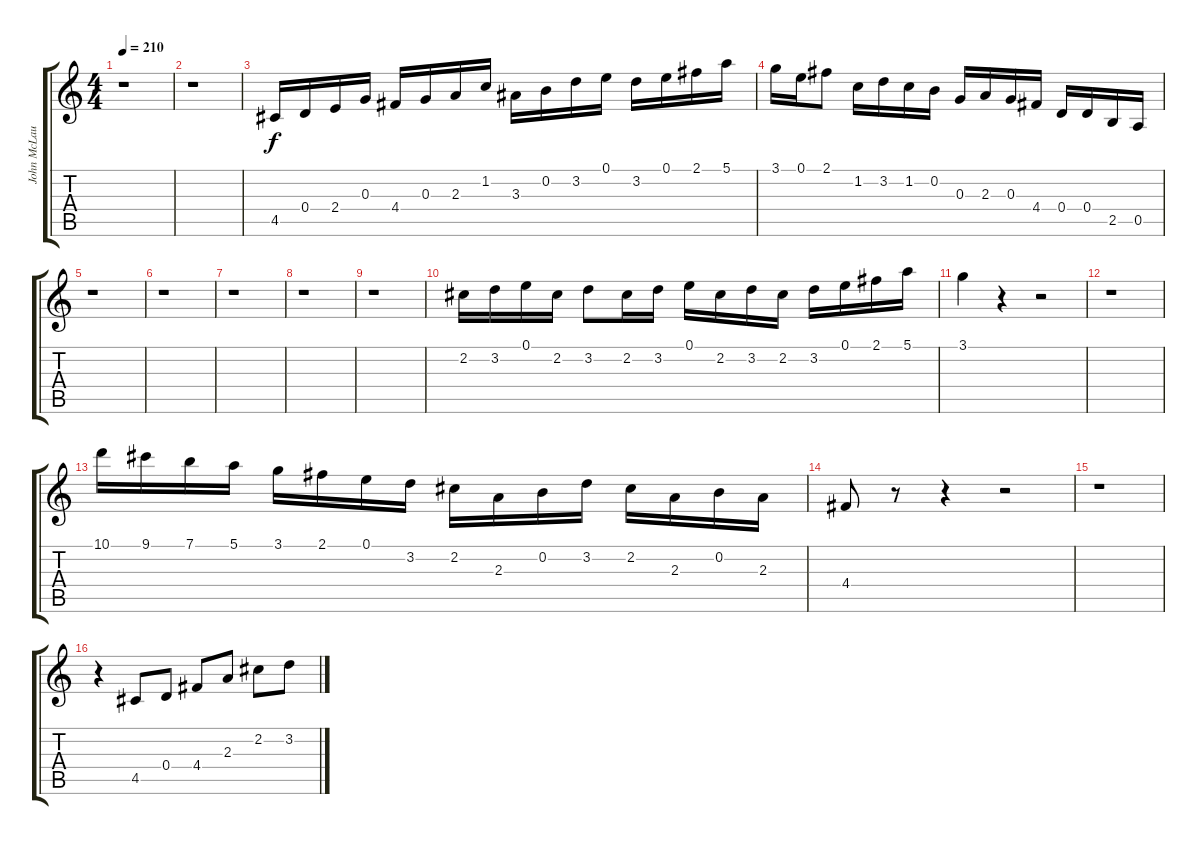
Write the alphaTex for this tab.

\track ("John McLaughlin" "John McLau") {instrument acousticguitarnylon}
\staff {score tabs}
\tuning (E4 B3 G3 D3 A2 E2) {hide}
\ts (4 4)
\tempo 210
\clef g2
\ks c
r.1{dy f} |
r.1 |
4.5.16 0.4.16 2.4.16 0.3.16 4.4.16 0.3.16 2.3.16 1.2.16 3.3.16 0.2.16 3.2.16 0.1.16 3.2.16 0.1.16 2.1.16 5.1.16 |
3.1.16 0.1.16 2.1.8 1.2.16 3.2.16 1.2.16 0.2.16 0.3.16 2.3.16 0.3.16 4.4.16 0.4.16 0.4.16 2.5.16 0.5.16 |
r.1 |
r.1 |
r.1 |
r.1 |
r.1 |
2.2.16 3.2.16 0.1.16 2.2.16 3.2.8 2.2.16 3.2.16 0.1.16 2.2.16 3.2.16 2.2.16 3.2.16 0.1.16 2.1.16 5.1.16 |
3.1.4 r.4 r.2 |
r.1 |
10.1.16 9.1.16 7.1.16 5.1.16 3.1.16 2.1.16 0.1.16 3.2.16 2.2.16 2.3.16 0.2.16 3.2.16 2.2.16 2.3.16 0.2.16 2.3.16 |
4.4.8 r.8 r.4 r.2 |
r.1 |
r.4 4.5.8 0.4.8 4.4.8 2.3.8 2.2.8 3.2.8
